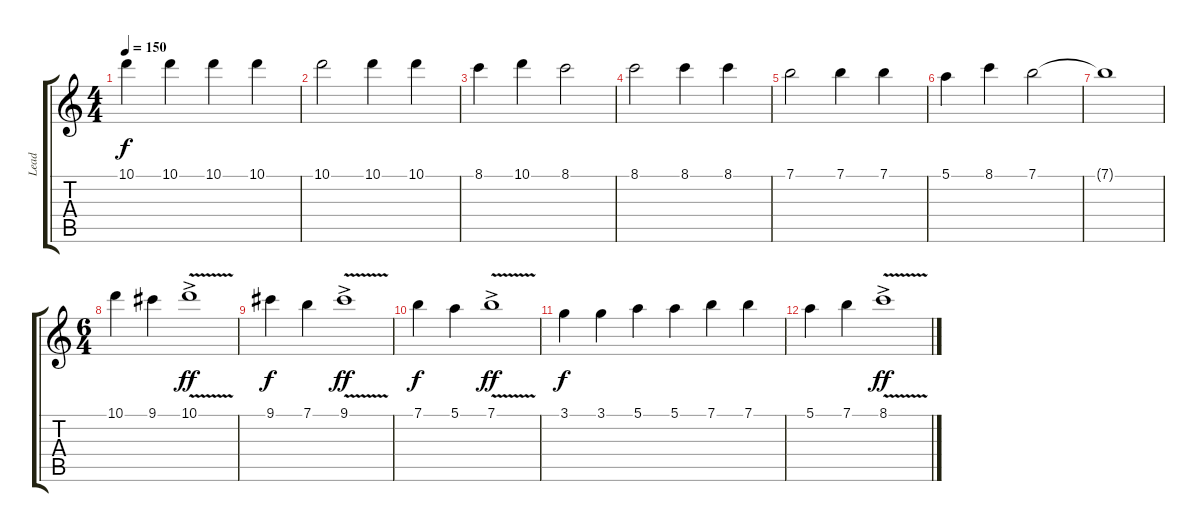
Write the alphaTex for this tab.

\track ("Lead" "Lead") {instrument electricguitarclean}
\staff {score tabs}
\tuning (E4 B3 G3 D3 A2 E2) {hide}
\ts (4 4)
\tempo 150
\clef g2
\ks c
10.1{t}.4{dy f} 10.1.4 10.1.4 10.1.4 |
10.1.2 10.1.4 10.1.4 |
8.1.4 10.1.4 8.1.2 |
8.1.2 8.1.4 8.1.4 |
7.1.2 7.1.4 7.1.4 |
5.1.4 8.1.4 7.1.2 |
7.1{t}.1 |
\ts (6 4)
10.1.4 9.1.4 10.1{v ac}.1{dy ff} |
9.1.4{dy f} 7.1.4 9.1{v ac}.1{dy ff} |
7.1.4{dy f} 5.1.4 7.1{v ac}.1{dy ff} |
3.1.4{dy f} 3.1.4 5.1.4 5.1.4 7.1.4 7.1.4 |
5.1.4 7.1.4 8.1{v ac}.1{dy ff}
